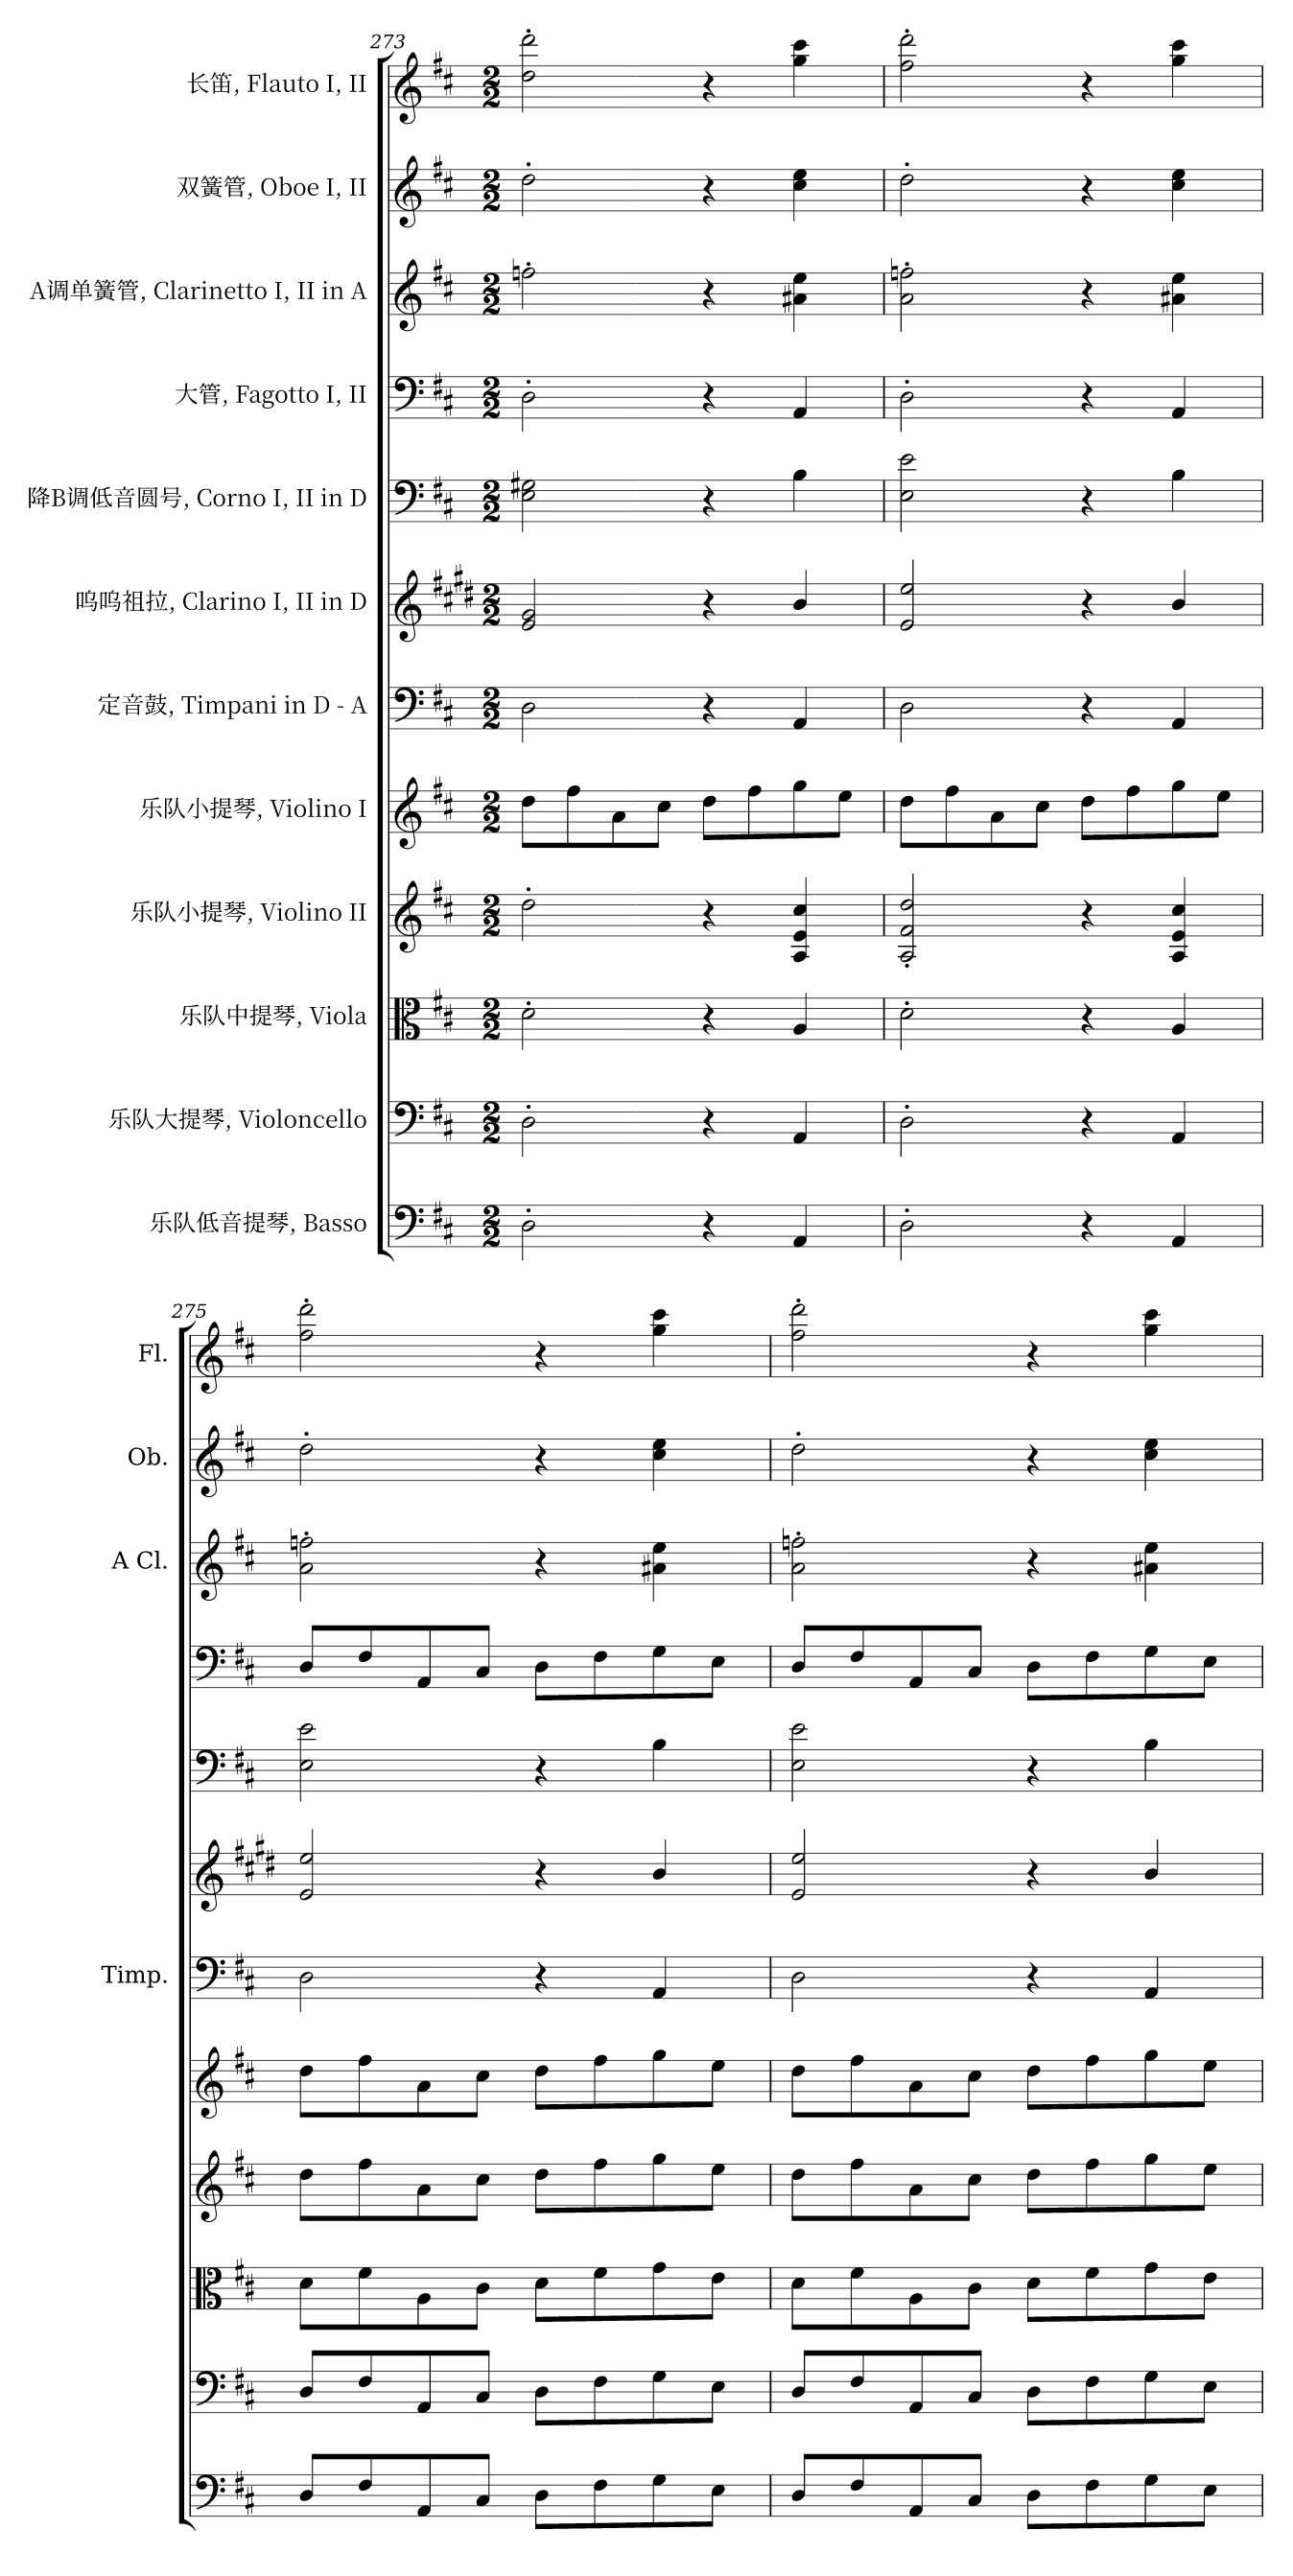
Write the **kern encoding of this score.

**kern	**kern	**kern	**kern	**kern	**kern	**kern	**kern	**kern	**kern	**kern	**kern
*part12	*part11	*part10	*part9	*part8	*part7	*part6	*part5	*part4	*part3	*part2	*part1
*staff12	*staff11	*staff10	*staff9	*staff8	*staff7	*staff6	*staff5	*staff4	*staff3	*staff2	*staff1
*I"乐队低音提琴, Basso	*I"乐队大提琴, Violoncello	*I"乐队中提琴, Viola	*I"乐队小提琴, Violino II	*I"乐队小提琴, Violino I	*I"定音鼓, Timpani in D - A	*I"呜呜祖拉, Clarino I, II in D	*I"降B调低音圆号, Corno I, II in D	*I"大管, Fagotto I, II	*I"A调单簧管, Clarinetto I, II in A	*I"双簧管, Oboe I, II	*I"长笛, Flauto I, II
*	*	*	*	*	*I'Timp.	*	*	*	*I'A Cl.	*I'Ob.	*I'Fl.
*clefF4	*clefF4	*clefC3	*clefG2	*clefG2	*clefF4	*clefG2	*clefF4	*clefF4	*clefG2	*clefG2	*clefG2
*ITrd7c12	*	*	*	*	*	*ITrd1c2	*ITrd1c2	*	*ITrd2c3	*	*
*k[f#c#]	*k[f#c#]	*k[f#c#]	*k[f#c#]	*k[f#c#]	*k[f#c#]	*k[f#c#]	*k[]	*k[f#c#]	*k[f#c#g#d#a#]	*k[f#c#]	*k[f#c#]
*M2/2	*M2/2	*M2/2	*M2/2	*M2/2	*M2/2	*M2/2	*M2/2	*M2/2	*M2/2	*M2/2	*M2/2
=273	=273	=273	=273	=273	=273	=273	=273	=273	=273	=273	=273
2DD'\	2D'\	2d'\	2dd'\	8dd\L	2D\	2d/ 2f#/	2D\ 2F#X\	2D'\	2ddn'\	2dd'\	2dd\' 2ddd\'
.	.	.	.	8ff#\	.	.	.	.	.	.	.
.	.	.	.	8a\	.	.	.	.	.	.	.
.	.	.	.	8cc#\J	.	.	.	.	.	.	.
4r	4r	4r	4r	8dd\L	4r	4r	4r	4r	4r	4r	4r
.	.	.	.	8ff#\	.	.	.	.	.	.	.
4AAA/	4AA/	4A/	4A/ 4e/ 4cc#/	8gg\	4AA/	4a/	4A\	4AA/	4f##X\ 4cc#\	4cc#\ 4ee\	4gg\ 4ccc#\
.	.	.	.	8ee\J	.	.	.	.	.	.	.
=274	=274	=274	=274	=274	=274	=274	=274	=274	=274	=274	=274
2DD'\	2D'\	2d'\	2A/' 2f#/' 2dd/'	8dd\L	2D\	2d/ 2dd/	2D\ 2d\	2D'\	2f#\' 2ddn\'	2dd'\	2ff#\' 2ddd\'
.	.	.	.	8ff#\	.	.	.	.	.	.	.
.	.	.	.	8a\	.	.	.	.	.	.	.
.	.	.	.	8cc#\J	.	.	.	.	.	.	.
4r	4r	4r	4r	8dd\L	4r	4r	4r	4r	4r	4r	4r
.	.	.	.	8ff#\	.	.	.	.	.	.	.
4AAA/	4AA/	4A/	4A/ 4e/ 4cc#/	8gg\	4AA/	4a/	4A\	4AA/	4f##X\ 4cc#\	4cc#\ 4ee\	4gg\ 4ccc#\
.	.	.	.	8ee\J	.	.	.	.	.	.	.
=275	=275	=275	=275	=275	=275	=275	=275	=275	=275	=275	=275
8DD/L	8D/L	8d\L	8dd\L	8dd\L	2D\	2d/ 2dd/	2D\ 2d\	8D/L	2f#\' 2ddn\'	2dd'\	2ff#\' 2ddd\'
8FF#/	8F#/	8f#\	8ff#\	8ff#\	.	.	.	8F#/	.	.	.
8AAA/	8AA/	8A\	8a\	8a\	.	.	.	8AA/	.	.	.
8CC#/J	8C#/J	8c#\J	8cc#\J	8cc#\J	.	.	.	8C#/J	.	.	.
8DD\L	8D\L	8d\L	8dd\L	8dd\L	4r	4r	4r	8D\L	4r	4r	4r
8FF#\	8F#\	8f#\	8ff#\	8ff#\	.	.	.	8F#\	.	.	.
8GG\	8G\	8g\	8gg\	8gg\	4AA/	4a/	4A\	8G\	4f##X\ 4cc#\	4cc#\ 4ee\	4gg\ 4ccc#\
8EE\J	8E\J	8e\J	8ee\J	8ee\J	.	.	.	8E\J	.	.	.
!!LO:PB:g=z
=276	=276	=276	=276	=276	=276	=276	=276	=276	=276	=276	=276
8DD/L	8D/L	8d\L	8dd\L	8dd\L	2D\	2d/ 2dd/	2D\ 2d\	8D/L	2f#\' 2ddn\'	2dd'\	2ff#\' 2ddd\'
8FF#/	8F#/	8f#\	8ff#\	8ff#\	.	.	.	8F#/	.	.	.
8AAA/	8AA/	8A\	8a\	8a\	.	.	.	8AA/	.	.	.
8CC#/J	8C#/J	8c#\J	8cc#\J	8cc#\J	.	.	.	8C#/J	.	.	.
8DD\L	8D\L	8d\L	8dd\L	8dd\L	4r	4r	4r	8D\L	4r	4r	4r
8FF#\	8F#\	8f#\	8ff#\	8ff#\	.	.	.	8F#\	.	.	.
8GG\	8G\	8g\	8gg\	8gg\	4AA/	4a/	4A\	8G\	4f##X\ 4cc#\	4cc#\ 4ee\	4gg\ 4ccc#\
8EE\J	8E\J	8e\J	8ee\J	8ee\J	.	.	.	8E\J	.	.	.
=	=	=	=	=	=	=	=	=	=	=	=
*-	*-	*-	*-	*-	*-	*-	*-	*-	*-	*-	*-
